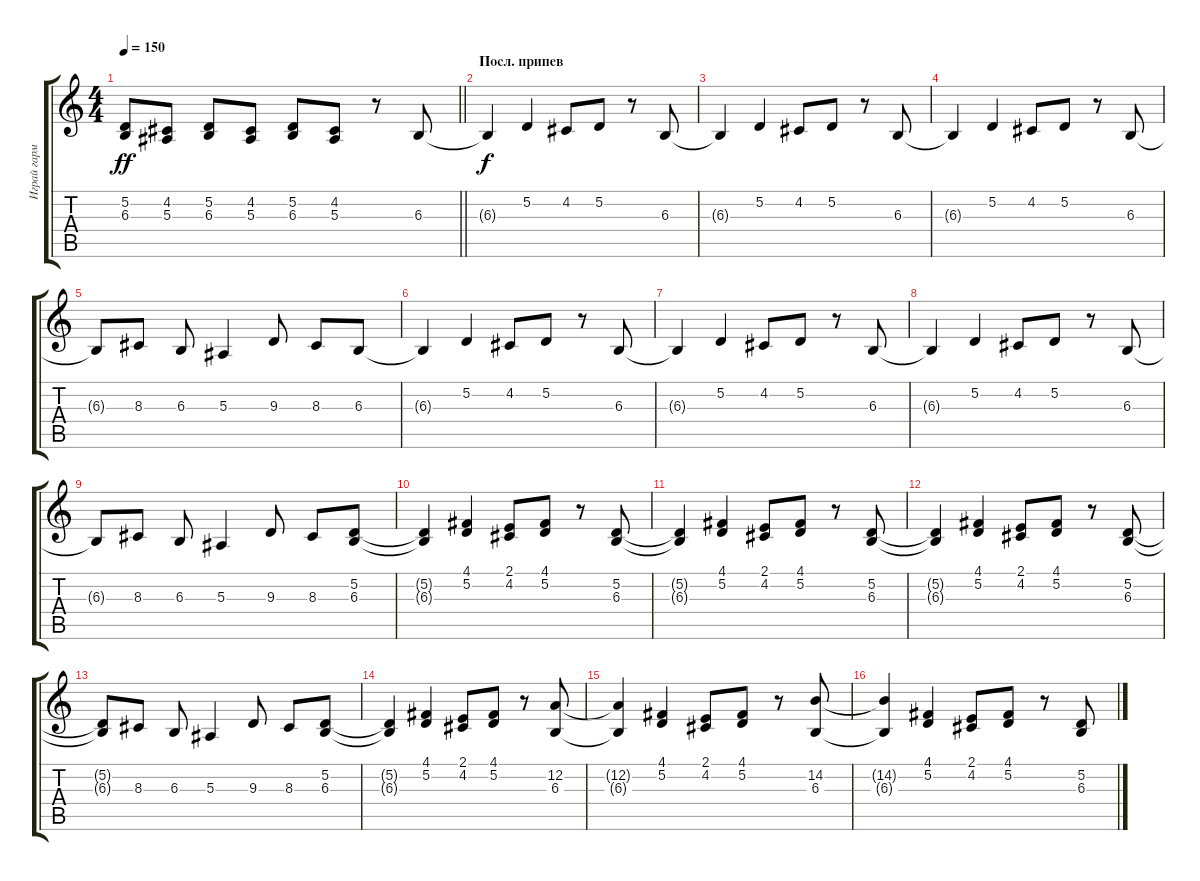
\track ("Играй гармонь епт" "Играй гарм") {instrument accordion}
\staff {score tabs}
\tuning (D4 A3 F3 C3 G2 D2) {hide}
\ts (4 4)
\tempo 150
\clef g2
\barLineRight lightlight
\ks c
(5.2 6.3).8{dy ff} (4.2 5.3).8 (5.2 6.3).8 (4.2 5.3).8 (5.2 6.3).8 (4.2 5.3).8 r.8 6.3.8 |
\section ("" "Посл. припев")
6.3{t}.4{dy f} 5.2.4 4.2.8 5.2.8 r.8 6.3.8 |
6.3{t}.4 5.2.4 4.2.8 5.2.8 r.8 6.3.8 |
6.3{t}.4 5.2.4 4.2.8 5.2.8 r.8 6.3.8 |
6.3{t}.8 8.3.8 6.3.8 5.3.4 9.3.8 8.3.8 6.3.8 |
6.3{t}.4 5.2.4 4.2.8 5.2.8 r.8 6.3.8 |
6.3{t}.4 5.2.4 4.2.8 5.2.8 r.8 6.3.8 |
6.3{t}.4 5.2.4 4.2.8 5.2.8 r.8 6.3.8 |
6.3{t}.8 8.3.8 6.3.8 5.3.4 9.3.8 8.3.8 (5.2 6.3).8 |
(5.2{t} 6.3{t}).4 (4.1 5.2).4 (2.1 4.2).8 (4.1 5.2).8 r.8 (5.2 6.3).8 |
(5.2{t} 6.3{t}).4 (4.1 5.2).4 (2.1 4.2).8 (4.1 5.2).8 r.8 (5.2 6.3).8 |
(5.2{t} 6.3{t}).4 (4.1 5.2).4 (2.1 4.2).8 (4.1 5.2).8 r.8 (5.2 6.3).8 |
(5.2{t} 6.3{t}).8 8.3.8 6.3.8 5.3.4 9.3.8 8.3.8 (5.2 6.3).8 |
(5.2{t} 6.3{t}).4 (4.1 5.2).4 (2.1 4.2).8 (4.1 5.2).8 r.8 (12.2 6.3).8 |
(12.2{t} 6.3{t}).4 (4.1 5.2).4 (2.1 4.2).8 (4.1 5.2).8 r.8 (14.2 6.3).8 |
(14.2{t} 6.3{t}).4 (4.1 5.2).4 (2.1 4.2).8 (4.1 5.2).8 r.8 (5.2 6.3).8
